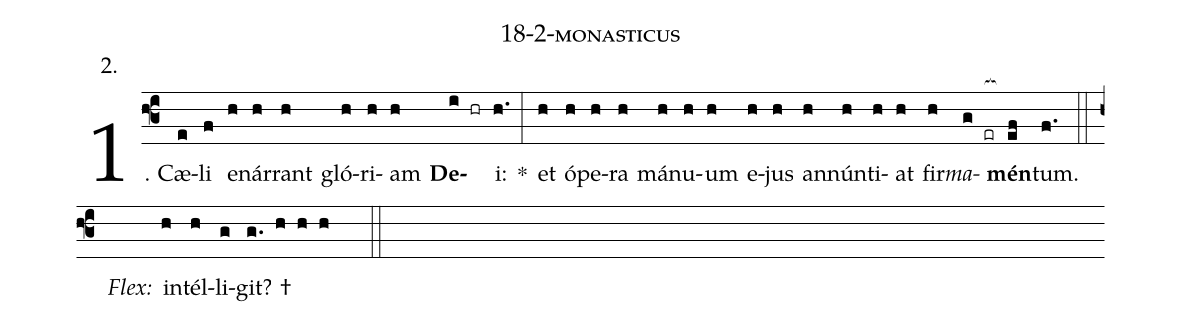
name: 18-2-monasticus;
annotation: 2.;
%%
(f3)1. Cæ(e)li(f) e(h)nár(h)rant(h) gló(h)ri(h)am(h) <b>De</b>(i hr)i:(h.) *(:) et(h) ó(h)pe(h)ra(h) má(h)nu(h)um(h) e(h)jus(h) an(h)nún(h)ti(h)at(h) fir(h)<i>ma</i>(g er[ocb:1{])<b>mén</b>(ef[ocb:0}])tum.(f.) (::)
<i>Flex:</i>()  in(h)tél(h)li(g)git? †(g. h h h  ::)
